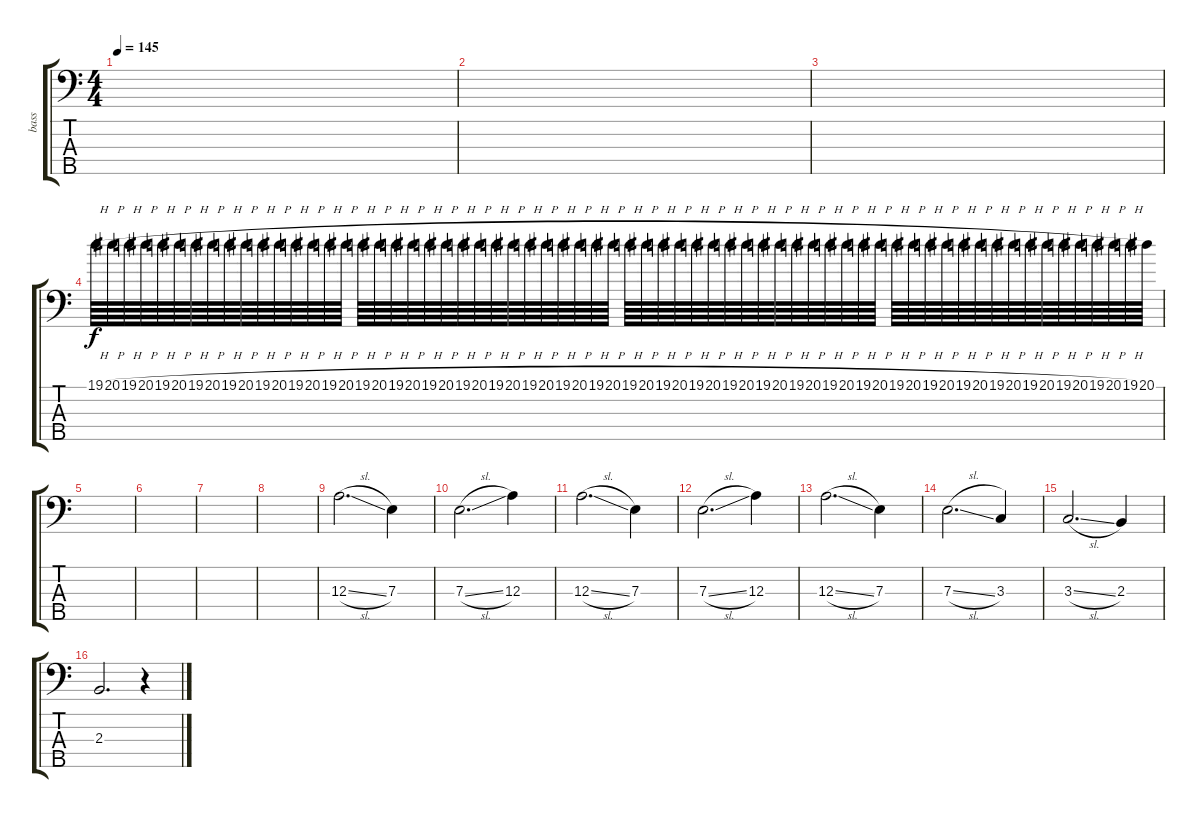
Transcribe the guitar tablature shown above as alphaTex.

\track ("bass" "bass") {instrument electricbassfinger}
\staff {score tabs}
\tuning (G2 D2 A1 E1 B0) {hide}
\ts (4 4)
\tempo 145
\clef f4
\ks c
|
|
|
19.1{h}.64 20.1{h}.64 19.1{h}.64 20.1{h}.64 19.1{h}.64 20.1{h}.64 19.1{h}.64 20.1{h}.64 19.1{h}.64 20.1{h}.64 19.1{h}.64 20.1{h}.64 19.1{h}.64 20.1{h}.64 19.1{h}.64 20.1{h}.64 19.1{h}.64 20.1{h}.64 19.1{h}.64 20.1{h}.64 19.1{h}.64 20.1{h}.64 19.1{h}.64 20.1{h}.64 19.1{h}.64 20.1{h}.64 19.1{h}.64 20.1{h}.64 19.1{h}.64 20.1{h}.64 19.1{h}.64 20.1{h}.64 19.1{h}.64 20.1{h}.64 19.1{h}.64 20.1{h}.64 19.1{h}.64 20.1{h}.64 19.1{h}.64 20.1{h}.64 19.1{h}.64 20.1{h}.64 19.1{h}.64 20.1{h}.64 19.1{h}.64 20.1{h}.64 19.1{h}.64 20.1{h}.64 19.1{h}.64 20.1{h}.64 19.1{h}.64 20.1{h}.64 19.1{h}.64 20.1{h}.64 19.1{h}.64 20.1{h}.64 19.1{h}.64 20.1{h}.64 19.1{h}.64 20.1{h}.64 19.1{h}.64 20.1{h}.64 19.1{h}.64 20.1.64 |
|
|
|
|
12.3{sl}.2{d dy f} 7.3.4 |
7.3{sl}.2{d} 12.3.4 |
12.3{sl}.2{d} 7.3.4 |
7.3{sl}.2{d} 12.3.4 |
12.3{sl}.2{d} 7.3.4 |
7.3{sl}.2{d} 3.3.4 |
3.3{sl}.2{d} 2.3.4 |
2.3.2{d} r.4
